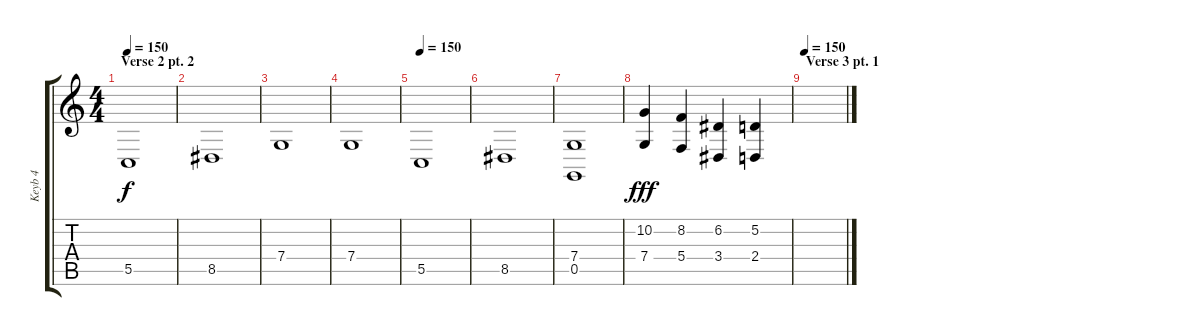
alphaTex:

\track ("Keyb 4" "Keyb 4") {instrument pad4choir}
\staff {score tabs}
\tuning (D4 A3 F3 C3 G2 C2) {hide}
\ts (4 4)
\section ("" "Verse 2 pt. 2")
\tempo 150
\clef g2
\ks c
5.5.1{dy f volume 9 instrument pad4choir} |
8.5.1 |
7.4.1 |
7.4.1 |
\tempo 150
5.5.1 |
8.5.1 |
(7.4 0.5).1 |
(10.2 7.4).4{dy fff instrument pizzicatostrings} (8.2 5.4).4 (6.2 3.4).4 (5.2 2.4).4 |
\section ("" "Verse 3 pt. 1")
\tempo 150
